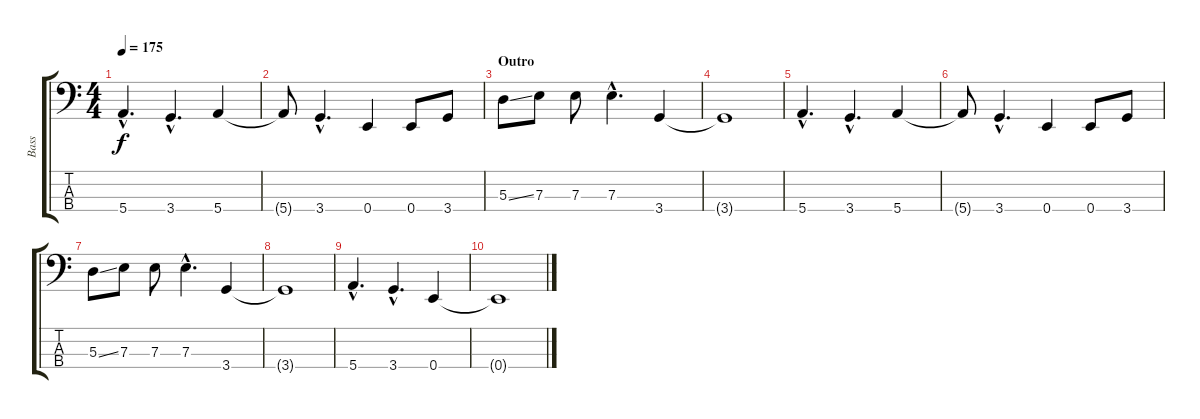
\track ("Bass" "Bass") {instrument electricbasspick}
\staff {score tabs}
\tuning (G2 D2 A1 E1) {hide}
\ts (4 4)
\tempo 175
\clef f4
\ks c
5.4{hac}.4{d dy f} 3.4{hac}.4{d} 5.4.4 |
5.4{t}.8 3.4{hac}.4{d} 0.4.4 0.4.8 3.4.8 |
\section ("" "Outro")
5.3{ss}.8 7.3.8 7.3.8 7.3{hac}.4{d} 3.4.4 |
3.4{t}.1 |
5.4{hac}.4{d} 3.4{hac}.4{d} 5.4.4 |
5.4{t}.8 3.4{hac}.4{d} 0.4.4 0.4.8 3.4.8 |
5.3{ss}.8 7.3.8 7.3.8 7.3{hac}.4{d} 3.4.4 |
3.4{t}.1 |
5.4{hac}.4{d} 3.4{hac}.4{d} 0.4.4 |
0.4{t}.1
